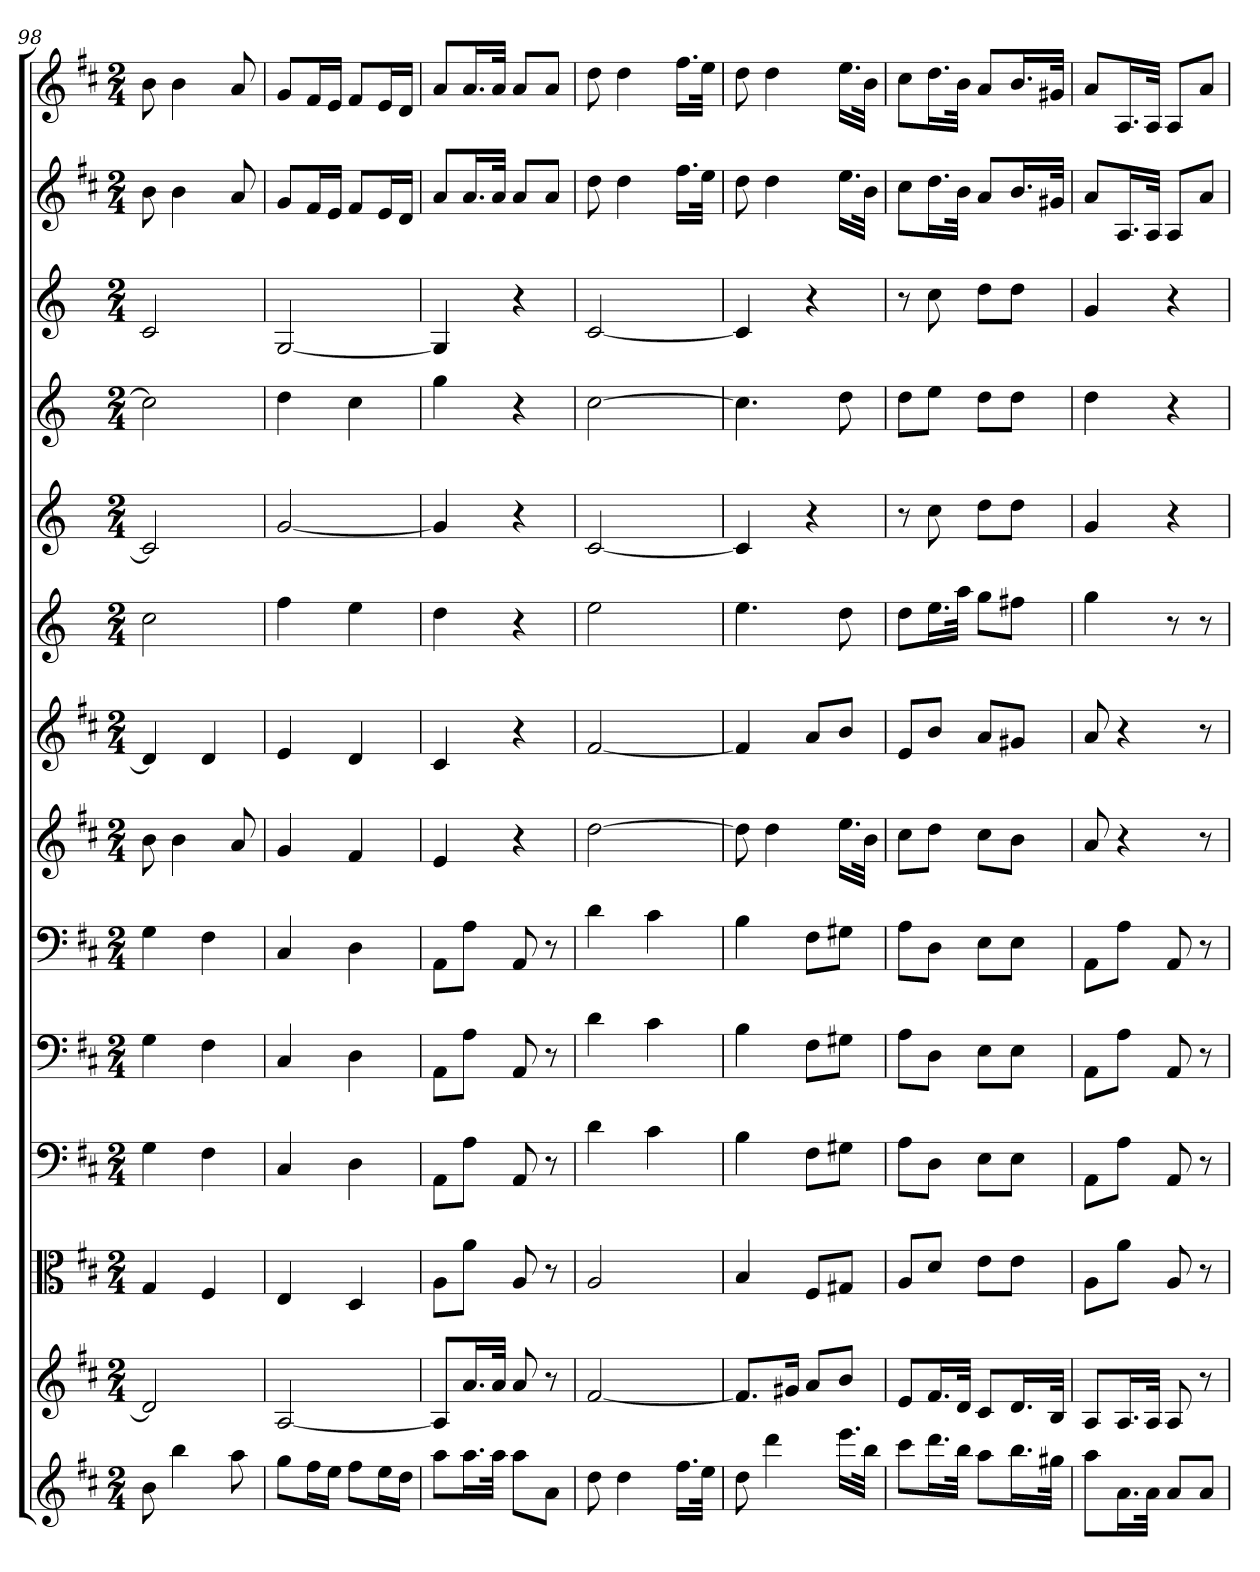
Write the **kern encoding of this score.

**kern	**kern	**kern	**kern	**kern	**kern	**kern	**kern	**kern	**kern	**kern	**kern	**kern	**kern
*part14	*part13	*part12	*part11	*part10	*part9	*part8	*part7	*part6	*part5	*part4	*part3	*part2	*part1
*staff14	*staff13	*staff12	*staff11	*staff10	*staff9	*staff8	*staff7	*staff6	*staff5	*staff4	*staff3	*staff2	*staff1
*	*	*clefC3	*clefF4	*clefF4	*clefF4	*	*	*	*	*	*	*	*
*k[f#c#]	*k[f#c#]	*k[f#c#]	*k[f#c#]	*k[f#c#]	*k[f#c#]	*k[f#c#]	*k[f#c#]	*k[]	*k[]	*k[]	*k[]	*k[f#c#]	*k[f#c#]
*D:	*D:	*D:	*D:	*D:	*D:	*D:	*D:	*	*	*	*	*D:	*D:
*M2/4	*M2/4	*M2/4	*M2/4	*M2/4	*M2/4	*M2/4	*M2/4	*M2/4	*M2/4	*M2/4	*M2/4	*M2/4	*M2/4
=98	=98	=98	=98	=98	=98	=98	=98	=98	=98	=98	=98	=98	=98
8b	2d]	4G	4G	4G	4G	8b	4d]	2cc	2c]	2cc]	2c	8b	8b
4bb	.	.	.	.	.	4b	.	.	.	.	.	4b	4b
.	.	4F#	4F#	4F#	4F#	.	4d	.	.	.	.	.	.
8aa	.	.	.	.	.	8a	.	.	.	.	.	8a	8a
=99	=99	=99	=99	=99	=99	=99	=99	=99	=99	=99	=99	=99	=99
8ggL	[2A	4E	4C#	4C#	4C#	4g	4e	4ff	[2g	4dd	[2G	8gL	8gL
16ff#L	.	.	.	.	.	.	.	.	.	.	.	16f#L	16f#L
16eeJJ	.	.	.	.	.	.	.	.	.	.	.	16eJJ	16eJJ
8ff#L	.	4D	4D	4D	4D	4f#	4d	4ee	.	4cc	.	8f#L	8f#L
16eeL	.	.	.	.	.	.	.	.	.	.	.	16eL	16eL
16ddJJ	.	.	.	.	.	.	.	.	.	.	.	16dJJ	16dJJ
=100	=100	=100	=100	=100	=100	=100	=100	=100	=100	=100	=100	=100	=100
8aaL	8AL]	8A\L	8AA\L	8AA\L	8AA\L	4e	4c#	4dd	4g]	4gg	4G]	8aL	8aL
16.aaL	16.aL	8a\J	8A\J	8A\J	8A\J	.	.	.	.	.	.	16.aL	16.aL
32aaJJk	32aJJk	.	.	.	.	.	.	.	.	.	.	32aJJk	32aJJk
8aaL	8a	8A	8AA	8AA	8AA	4r	4r	4r	4r	4r	4r	8aL	8aL
8aJ	8r	8r	8r	8r	8r	.	.	.	.	.	.	8aJ	8aJ
=101	=101	=101	=101	=101	=101	=101	=101	=101	=101	=101	=101	=101	=101
8dd	[2f#	2A	4d	4d	4d	[2dd	[2f#	2ee	[2c	[2cc	[2c	8dd	8dd
4dd	.	.	.	.	.	.	.	.	.	.	.	4dd	4dd
.	.	.	4c#	4c#	4c#	.	.	.	.	.	.	.	.
16.ff#LL	.	.	.	.	.	.	.	.	.	.	.	16.ff#LL	16.ff#LL
32eeJJk	.	.	.	.	.	.	.	.	.	.	.	32eeJJk	32eeJJk
=102	=102	=102	=102	=102	=102	=102	=102	=102	=102	=102	=102	=102	=102
8dd	8.f#L]	4B	4B	4B	4B	8dd]	4f#]	4.ee	4c]	4.cc]	4c]	8dd	8dd
4ddd	.	.	.	.	.	4dd	.	.	.	.	.	4dd	4dd
.	16g#XJk	.	.	.	.	.	.	.	.	.	.	.	.
.	8aL	8F#/L	8F#\L	8F#\L	8F#\L	.	8aL	.	4r	.	4r	.	.
16.eeeLL	8bJ	8G#X/J	8G#X\J	8G#X\J	8G#X\J	16.eeLL	8bJ	8dd	.	8dd	.	16.eeLL	16.eeLL
32bbJJk	.	.	.	.	.	32bJJk	.	.	.	.	.	32bJJk	32bJJk
=103	=103	=103	=103	=103	=103	=103	=103	=103	=103	=103	=103	=103	=103
8ccc#L	8eL	8A/L	8A\L	8A\L	8A\L	8cc#L	8eL	8ddL	8r	8ddL	8r	8cc#L	8cc#L
16.dddL	16.f#L	8d/J	8D\J	8D\J	8D\J	8ddJ	8bJ	16.eeL	8cc	8eeJ	8cc	16.ddL	16.ddL
32bbJJk	32dJJk	.	.	.	.	.	.	32aaJJk	.	.	.	32bJJk	32bJJk
8aaL	8c#L	8e\L	8E\L	8E\L	8E\L	8cc#L	8aL	8ggL	8ddL	8ddL	8ddL	8aL	8aL
16.bbL	16.dL	8e\J	8E\J	8E\J	8E\J	8bJ	8g#XJ	8ff#XJ	8ddJ	8ddJ	8ddJ	16.bL	16.bL
32gg#XJJk	32BJJk	.	.	.	.	.	.	.	.	.	.	32g#XJJk	32g#XJJk
=104	=104	=104	=104	=104	=104	=104	=104	=104	=104	=104	=104	=104	=104
8aaL	8AL	8A\L	8AA\L	8AA\L	8AA\L	8a	8a	4gg	4g	4dd	4g	8aL	8aL
16.aL	16.AL	8a\J	8A\J	8A\J	8A\J	4r	4r	.	.	.	.	16.AL	16.AL
32aJJk	32AJJk	.	.	.	.	.	.	.	.	.	.	32AJJk	32AJJk
8aL	8A	8A	8AA	8AA	8AA	.	.	8r	4r	4r	4r	8AL	8AL
8aJ	8r	8r	8r	8r	8r	8r	8r	8r	.	.	.	8aJ	8aJ
=	=	=	=	=	=	=	=	=	=	=	=	=	=
*-	*-	*-	*-	*-	*-	*-	*-	*-	*-	*-	*-	*-	*-
